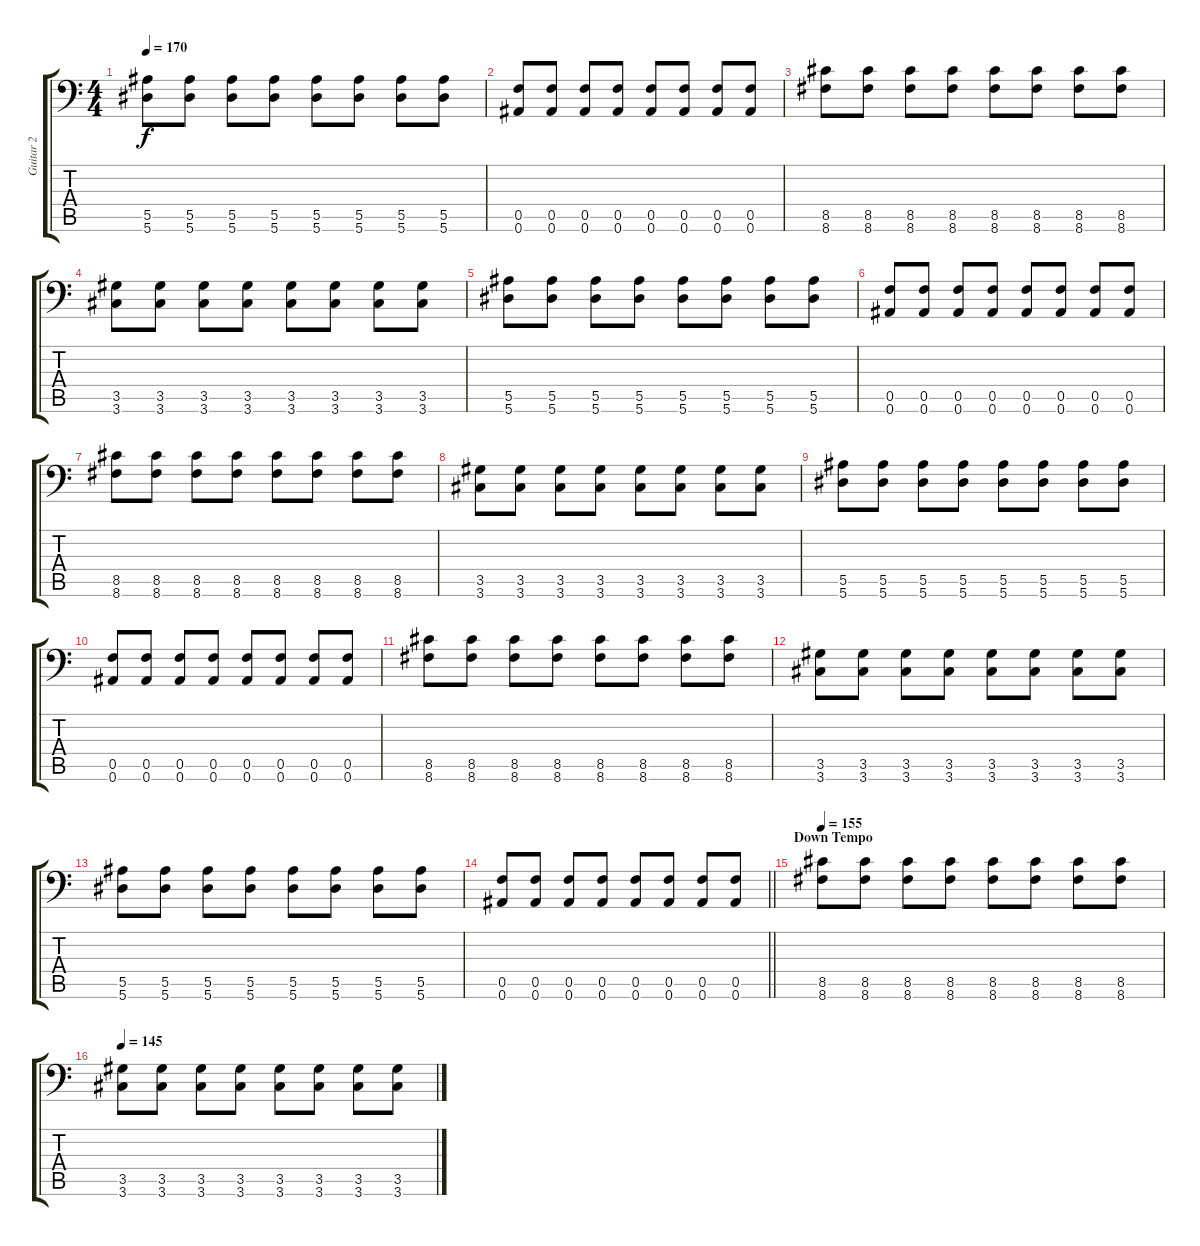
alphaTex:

\track ("Guitar 2" "Guitar 2") {instrument distortionguitar}
\staff {score tabs}
\tuning (C4 G3 Eb3 Bb2 F2 Bb1) {hide}
\ts (4 4)
\tempo 170
\clef f4
\ks c
(5.5 5.6).8{dy f} (5.5 5.6).8 (5.5 5.6).8 (5.5 5.6).8 (5.5 5.6).8 (5.5 5.6).8 (5.5 5.6).8 (5.5 5.6).8 |
(0.5 0.6).8 (0.5 0.6).8 (0.5 0.6).8 (0.5 0.6).8 (0.5 0.6).8 (0.5 0.6).8 (0.5 0.6).8 (0.5 0.6).8 |
(8.5 8.6).8 (8.5 8.6).8 (8.5 8.6).8 (8.5 8.6).8 (8.5 8.6).8 (8.5 8.6).8 (8.5 8.6).8 (8.5 8.6).8 |
(3.5 3.6).8 (3.5 3.6).8 (3.5 3.6).8 (3.5 3.6).8 (3.5 3.6).8 (3.5 3.6).8 (3.5 3.6).8 (3.5 3.6).8 |
(5.5 5.6).8 (5.5 5.6).8 (5.5 5.6).8 (5.5 5.6).8 (5.5 5.6).8 (5.5 5.6).8 (5.5 5.6).8 (5.5 5.6).8 |
(0.5 0.6).8 (0.5 0.6).8 (0.5 0.6).8 (0.5 0.6).8 (0.5 0.6).8 (0.5 0.6).8 (0.5 0.6).8 (0.5 0.6).8 |
(8.5 8.6).8 (8.5 8.6).8 (8.5 8.6).8 (8.5 8.6).8 (8.5 8.6).8 (8.5 8.6).8 (8.5 8.6).8 (8.5 8.6).8 |
(3.5 3.6).8 (3.5 3.6).8 (3.5 3.6).8 (3.5 3.6).8 (3.5 3.6).8 (3.5 3.6).8 (3.5 3.6).8 (3.5 3.6).8 |
(5.5 5.6).8 (5.5 5.6).8 (5.5 5.6).8 (5.5 5.6).8 (5.5 5.6).8 (5.5 5.6).8 (5.5 5.6).8 (5.5 5.6).8 |
(0.5 0.6).8 (0.5 0.6).8 (0.5 0.6).8 (0.5 0.6).8 (0.5 0.6).8 (0.5 0.6).8 (0.5 0.6).8 (0.5 0.6).8 |
(8.5 8.6).8 (8.5 8.6).8 (8.5 8.6).8 (8.5 8.6).8 (8.5 8.6).8 (8.5 8.6).8 (8.5 8.6).8 (8.5 8.6).8 |
(3.5 3.6).8 (3.5 3.6).8 (3.5 3.6).8 (3.5 3.6).8 (3.5 3.6).8 (3.5 3.6).8 (3.5 3.6).8 (3.5 3.6).8 |
(5.5 5.6).8 (5.5 5.6).8 (5.5 5.6).8 (5.5 5.6).8 (5.5 5.6).8 (5.5 5.6).8 (5.5 5.6).8 (5.5 5.6).8 |
\barLineRight lightlight
(0.5 0.6).8 (0.5 0.6).8 (0.5 0.6).8 (0.5 0.6).8 (0.5 0.6).8 (0.5 0.6).8 (0.5 0.6).8 (0.5 0.6).8 |
\section ("" "Down Tempo")
\tempo 155
(8.5 8.6).8 (8.5 8.6).8 (8.5 8.6).8 (8.5 8.6).8 (8.5 8.6).8 (8.5 8.6).8 (8.5 8.6).8 (8.5 8.6).8 |
\tempo 145
(3.5 3.6).8 (3.5 3.6).8 (3.5 3.6).8 (3.5 3.6).8 (3.5 3.6).8 (3.5 3.6).8 (3.5 3.6).8 (3.5 3.6).8
